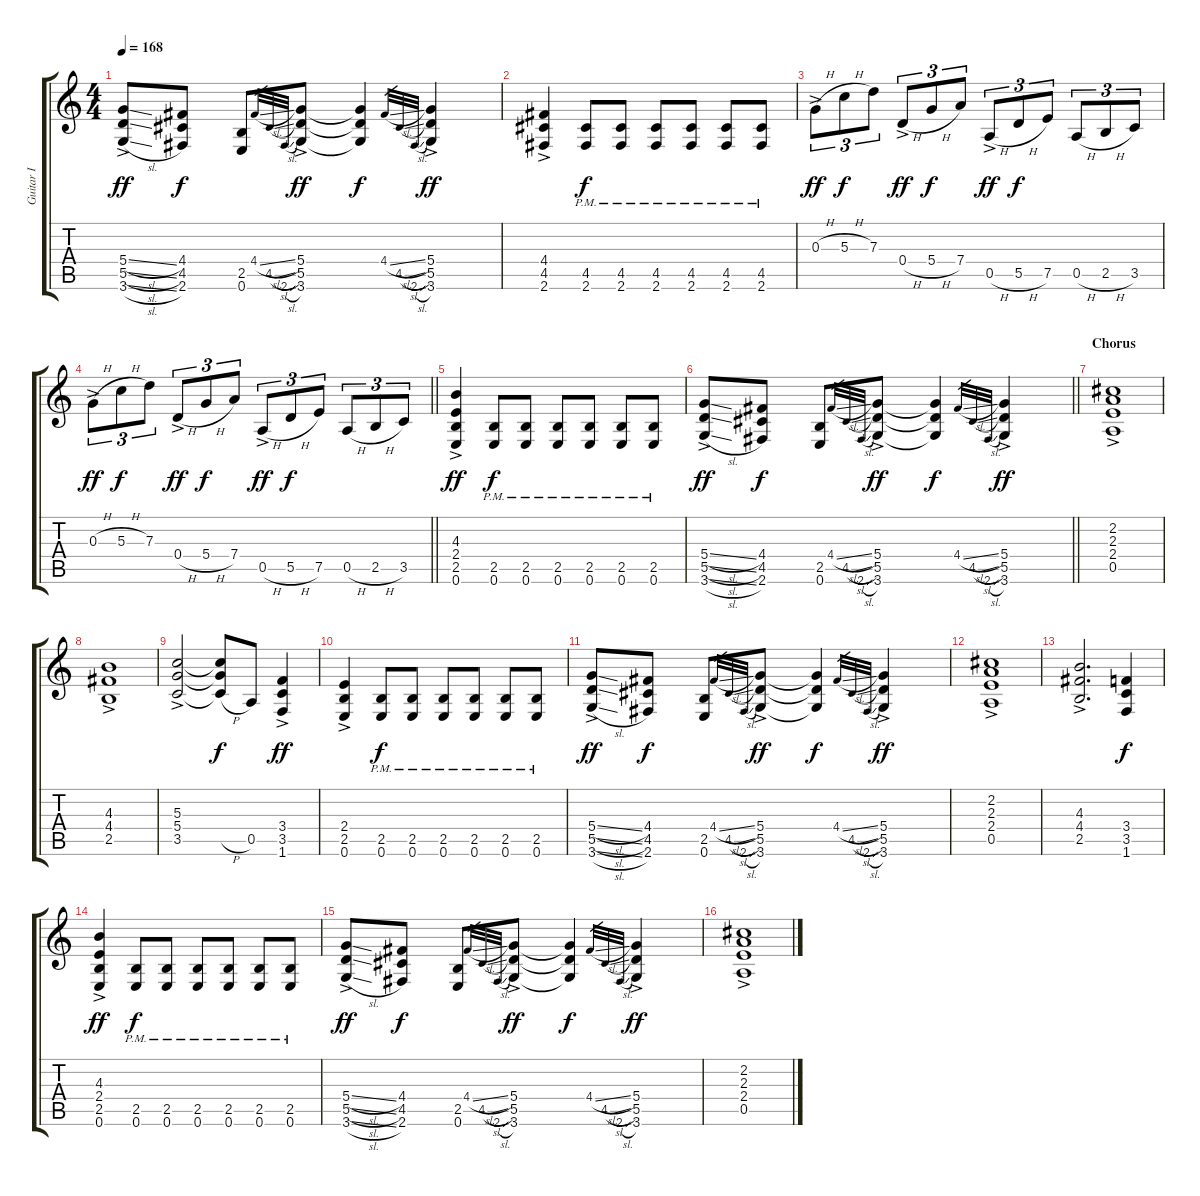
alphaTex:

\track ("Guitar I" "Guitar I") {instrument acousticguitarsteel}
\staff {score tabs}
\tuning (E4 B3 G3 D3 A2 E2) {hide}
\ts (4 4)
\tempo 168
\clef g2
\ks c
(5.4{sl ac} 5.5{sl ac} 3.6{sl ac}).8{dy ff} (4.4 4.5 2.6).8{dy f} (2.5 0.6).8 4.4{sl}.32{gr} 4.5{sl}.32{gr} 2.6{sl}.32{gr} (5.4{ac} 5.5{ac} 3.6{ac}).8{dy ff} (5.4{t} 5.5{t} 3.6{t}).4{dy f} 4.4{sl}.32{gr} 4.5{sl}.32{gr} 2.6{sl}.32{gr} (5.4{ac} 5.5{ac} 3.6{ac}).4{dy ff} |
(4.4{ac} 4.5{ac} 2.6{ac}).4 (4.5{pm} 2.6{pm}).8{dy f} (4.5{pm} 2.6{pm}).8 (4.5{pm} 2.6{pm}).8 (4.5{pm} 2.6{pm}).8 (4.5{pm} 2.6{pm}).8 (4.5{pm} 2.6{pm}).8 |
0.3{h ac}.8{tu (3 2) dy ff} 5.3{h}.8{tu (3 2) dy f} 7.3.8{tu (3 2)} 0.4{h ac}.8{tu (3 2) dy ff} 5.4{h}.8{tu (3 2) dy f} 7.4.8{tu (3 2)} 0.5{h ac}.8{tu (3 2) dy ff} 5.5{h}.8{tu (3 2) dy f} 7.5.8{tu (3 2)} 0.5{h}.8{tu (3 2)} 2.5{h}.8{tu (3 2)} 3.5.8{tu (3 2)} |
\barLineRight lightlight
0.3{h ac}.8{tu (3 2) dy ff} 5.3{h}.8{tu (3 2) dy f} 7.3.8{tu (3 2)} 0.4{h ac}.8{tu (3 2) dy ff} 5.4{h}.8{tu (3 2) dy f} 7.4.8{tu (3 2)} 0.5{h ac}.8{tu (3 2) dy ff} 5.5{h}.8{tu (3 2) dy f} 7.5.8{tu (3 2)} 0.5{h}.8{tu (3 2)} 2.5{h}.8{tu (3 2)} 3.5.8{tu (3 2)} |
(4.3{ac} 2.4{ac} 2.5{ac} 0.6{ac}).4{dy ff} (2.5{pm} 0.6{pm}).8{dy f} (2.5{pm} 0.6{pm}).8 (2.5{pm} 0.6{pm}).8 (2.5{pm} 0.6{pm}).8 (2.5{pm} 0.6{pm}).8 (2.5{pm} 0.6{pm}).8 |
\barLineRight lightlight
(5.4{sl ac} 5.5{sl ac} 3.6{sl ac}).8{dy ff} (4.4 4.5 2.6).8{dy f} (2.5 0.6).8 4.4{sl}.32{gr} 4.5{sl}.32{gr} 2.6{sl}.32{gr} (5.4{ac} 5.5{ac} 3.6{ac}).8{dy ff} (5.4{t} 5.5{t} 3.6{t}).4{dy f} 4.4{sl}.32{gr} 4.5{sl}.32{gr} 2.6{sl}.32{gr} (5.4{ac} 5.5{ac} 3.6{ac}).4{dy ff} |
\section ("" "Chorus")
(2.2{ac} 2.3{ac} 2.4{ac} 0.5{ac}).1 |
(4.3{ac} 4.4{ac} 2.5{ac}).1 |
(5.3{ac} 5.4{ac} 3.5{ac}).2 (5.3{t} 5.4{t} 3.5{h t}).8{dy f} 0.5.8 (3.4{ac} 3.5{ac} 1.6{ac}).4{dy ff} |
(2.4{ac} 2.5{ac} 0.6{ac}).4 (2.5{pm} 0.6{pm}).8{dy f} (2.5{pm} 0.6{pm}).8 (2.5{pm} 0.6{pm}).8 (2.5{pm} 0.6{pm}).8 (2.5{pm} 0.6{pm}).8 (2.5{pm} 0.6{pm}).8 |
(5.4{sl ac} 5.5{sl ac} 3.6{sl ac}).8{dy ff} (4.4 4.5 2.6).8{dy f} (2.5 0.6).8 4.4{sl}.32{gr} 4.5{sl}.32{gr} 2.6{sl}.32{gr} (5.4{ac} 5.5{ac} 3.6{ac}).8{dy ff} (5.4{t} 5.5{t} 3.6{t}).4{dy f} 4.4{sl}.32{gr} 4.5{sl}.32{gr} 2.6{sl}.32{gr} (5.4{ac} 5.5{ac} 3.6{ac}).4{dy ff} |
(2.2{ac} 2.3{ac} 2.4{ac} 0.5{ac}).1 |
(4.3{ac} 4.4{ac} 2.5{ac}).2{d} (3.4 3.5 1.6).4{dy f} |
(4.3{ac} 2.4{ac} 2.5{ac} 0.6{ac}).4{dy ff} (2.5{pm} 0.6{pm}).8{dy f} (2.5{pm} 0.6{pm}).8 (2.5{pm} 0.6{pm}).8 (2.5{pm} 0.6{pm}).8 (2.5{pm} 0.6{pm}).8 (2.5{pm} 0.6{pm}).8 |
(5.4{sl ac} 5.5{sl ac} 3.6{sl ac}).8{dy ff} (4.4 4.5 2.6).8{dy f} (2.5 0.6).8 4.4{sl}.32{gr} 4.5{sl}.32{gr} 2.6{sl}.32{gr} (5.4{ac} 5.5{ac} 3.6{ac}).8{dy ff} (5.4{t} 5.5{t} 3.6{t}).4{dy f} 4.4{sl}.32{gr} 4.5{sl}.32{gr} 2.6{sl}.32{gr} (5.4{ac} 5.5{ac} 3.6{ac}).4{dy ff} |
(2.2{ac} 2.3{ac} 2.4{ac} 0.5{ac}).1
